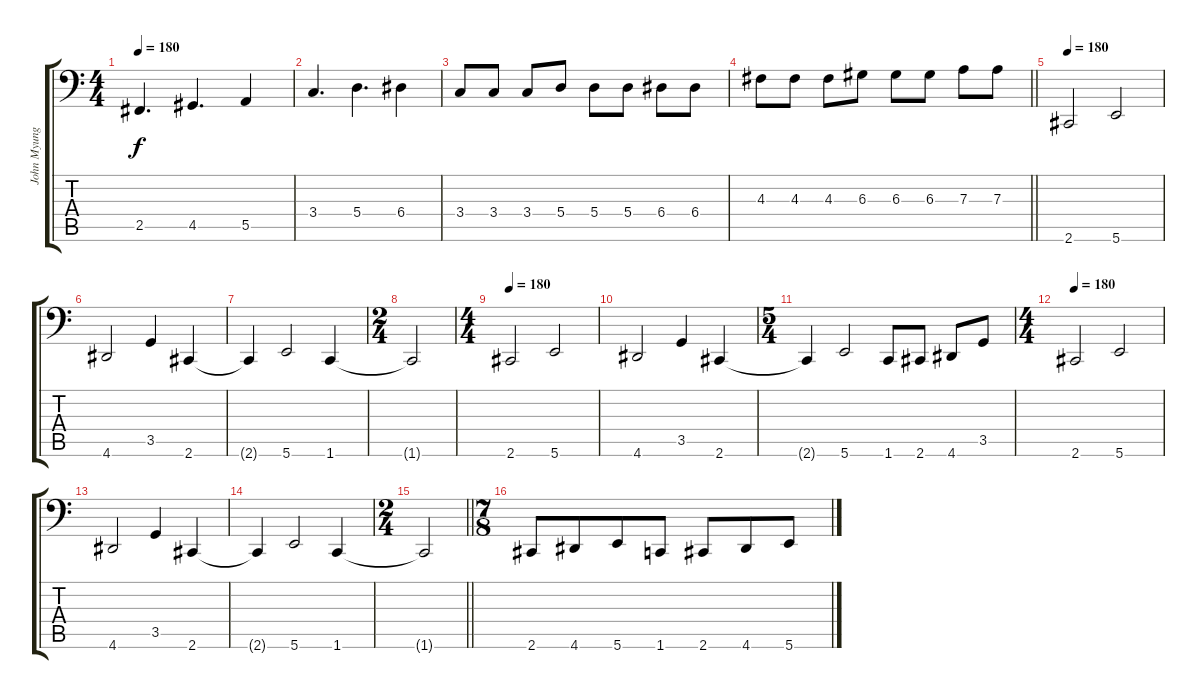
\track ("John Myung - Bass" "John Myung") {instrument electricbassfinger}
\staff {score tabs}
\tuning (C3 G2 D2 A1 E1 B0) {hide}
\ts (4 4)
\tempo 180
\clef f4
\ks c
2.5.4{d dy f} 4.5.4{d} 5.5.4 |
3.4.4{d} 5.4.4{d} 6.4.4 |
3.4.8 3.4.8 3.4.8 5.4.8 5.4.8 5.4.8 6.4.8 6.4.8 |
\barLineRight lightlight
4.3.8 4.3.8 4.3.8 6.3.8 6.3.8 6.3.8 7.3.8 7.3.8 |
\tempo 180
2.6.2 5.6.2 |
4.6.2 3.5.4 2.6.4 |
2.6{t}.4 5.6.2 1.6.4 |
\ts (2 4)
1.6{t}.2 |
\ts (4 4)
\tempo 180
2.6.2 5.6.2 |
4.6.2 3.5.4 2.6.4 |
\ts (5 4)
2.6{t}.4 5.6.2 1.6.8 2.6.8 4.6.8 3.5.8 |
\ts (4 4)
\tempo 180
2.6.2 5.6.2 |
4.6.2 3.5.4 2.6.4 |
2.6{t}.4 5.6.2 1.6.4 |
\ts (2 4)
\barLineRight lightlight
1.6{t}.2 |
\ts (7 8)
2.6.8 4.6.8 5.6.8 1.6.8 2.6.8 4.6.8 5.6.8
